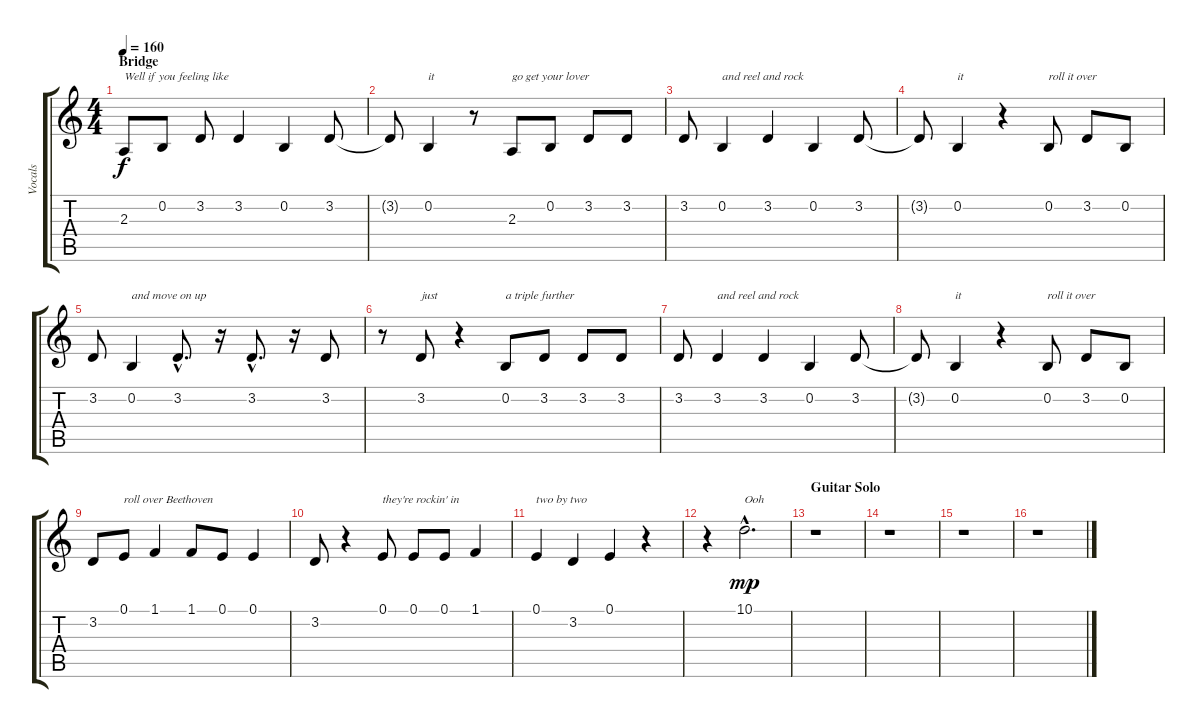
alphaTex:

\track ("Vocals" "Vocals") {instrument clarinet}
\staff {score tabs}
\tuning (E4 B3 G3 D3 A2 E2) {hide}
\ts (4 4)
\section ("" "Bridge")
\tempo 160
\clef g2
\ks c
2.3.8{txt "Well if you feeling like" dy f} 0.2.8 3.2.8 3.2.4 0.2.4 3.2.8 |
3.2{t}.8 0.2.4{txt "it"} r.8 2.3.8{txt "go get your lover"} 0.2.8 3.2.8 3.2.8 |
3.2.8 0.2.4{txt "and reel and rock"} 3.2.4 0.2.4 3.2.8 |
3.2{t}.8 0.2.4{txt "it"} r.4 0.2.8{txt "roll it over"} 3.2.8 0.2.8 |
3.2.8 0.2.4{txt "and move on up"} 3.2{hac}.8{d} r.16 3.2{hac}.8{d} r.16 3.2.8 |
r.8 3.2.8{txt "just"} r.4 0.2.8{txt "a triple further"} 3.2.8 3.2.8 3.2.8 |
3.2.8 3.2.4{txt "and reel and rock"} 3.2.4 0.2.4 3.2.8 |
3.2{t}.8 0.2.4{txt "it"} r.4 0.2.8{txt "roll it over"} 3.2.8 0.2.8 |
3.2.8 0.1.8{txt "roll over Beethoven"} 1.1.4 1.1.8 0.1.8 0.1.4 |
3.2.8 r.4 0.1.8{txt "they're rockin' in"} 0.1.8 0.1.8 1.1.4 |
0.1.4{txt "two by two"} 3.2.4 0.1.4 r.4 |
r.4 10.1{hac}.2{d txt "Ooh" dy mp} |
\section ("" "Guitar Solo")
r.1 |
r.1 |
r.1 |
r.1
